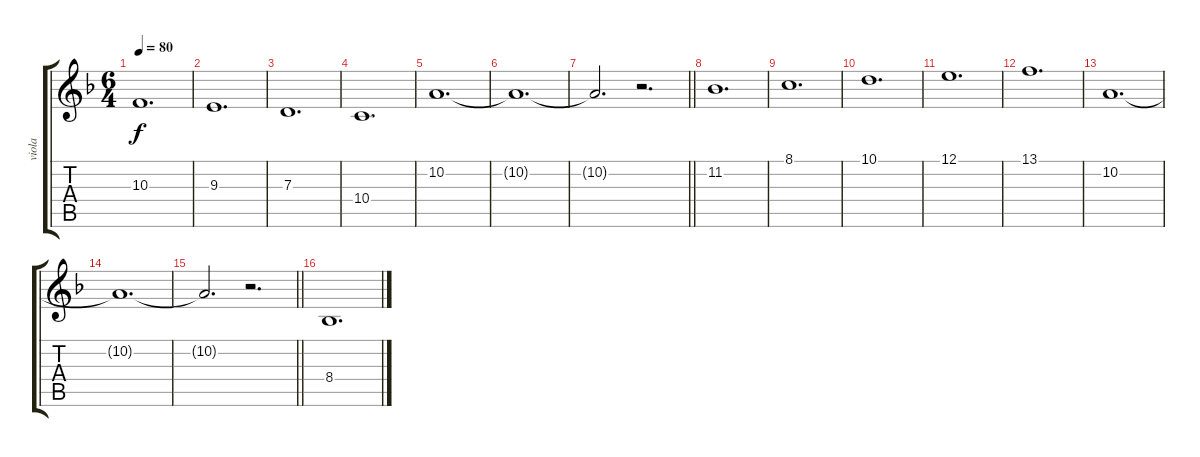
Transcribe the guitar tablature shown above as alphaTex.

\track ("viola" "viola") {instrument synthstrings1}
\staff {score tabs}
\tuning (E4 B3 G3 D3 A2 E2) {hide}
\ts (6 4)
\tempo 80
\clef g2
\ks f
10.3.1{d dy f} |
9.3.1{d} |
7.3.1{d} |
10.4.1{d} |
10.2.1{d} |
10.2{t}.1{d} |
\barLineRight lightlight
10.2{t}.2{d} r.2{d} |
11.2.1{d} |
8.1.1{d} |
10.1.1{d} |
12.1.1{d} |
13.1.1{d} |
10.2.1{d} |
10.2{t}.1{d} |
\barLineRight lightlight
10.2{t}.2{d} r.2{d} |
8.4.1{d}
